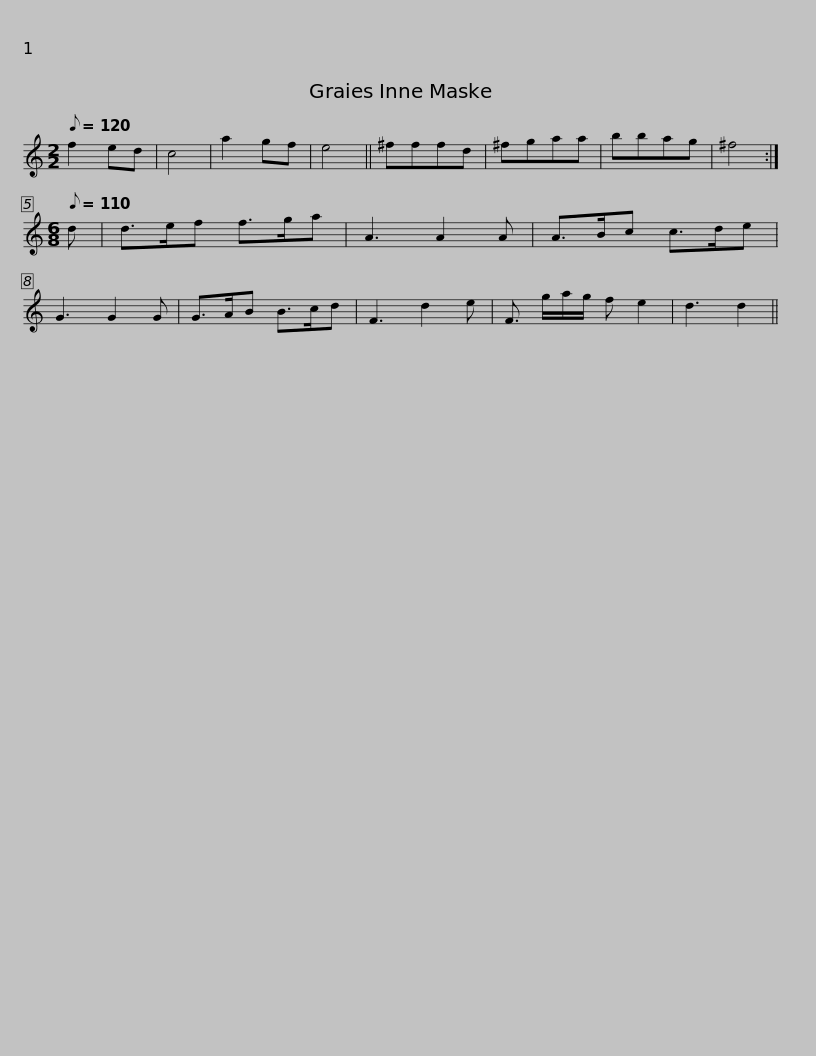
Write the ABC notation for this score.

X:1
L:1/8
Q:1/8=120
M:2/2
I:linebreak $
K:C
V:1 treble
V:1
 f2 ed | c4 | a2 gf | e4 || ^fffd | %5
 ^fgaa | bbag | ^f4 :|[M:6/8][Q:1/8=110] d | d>ef f>ga | %10
 A3 A2 A |$ A>Bc c>de | G3 G2 G | G>AB B>cd | F3 d2 e | %15
 F3/2 g/a/g/ f e2 | d3 d2 || %17
